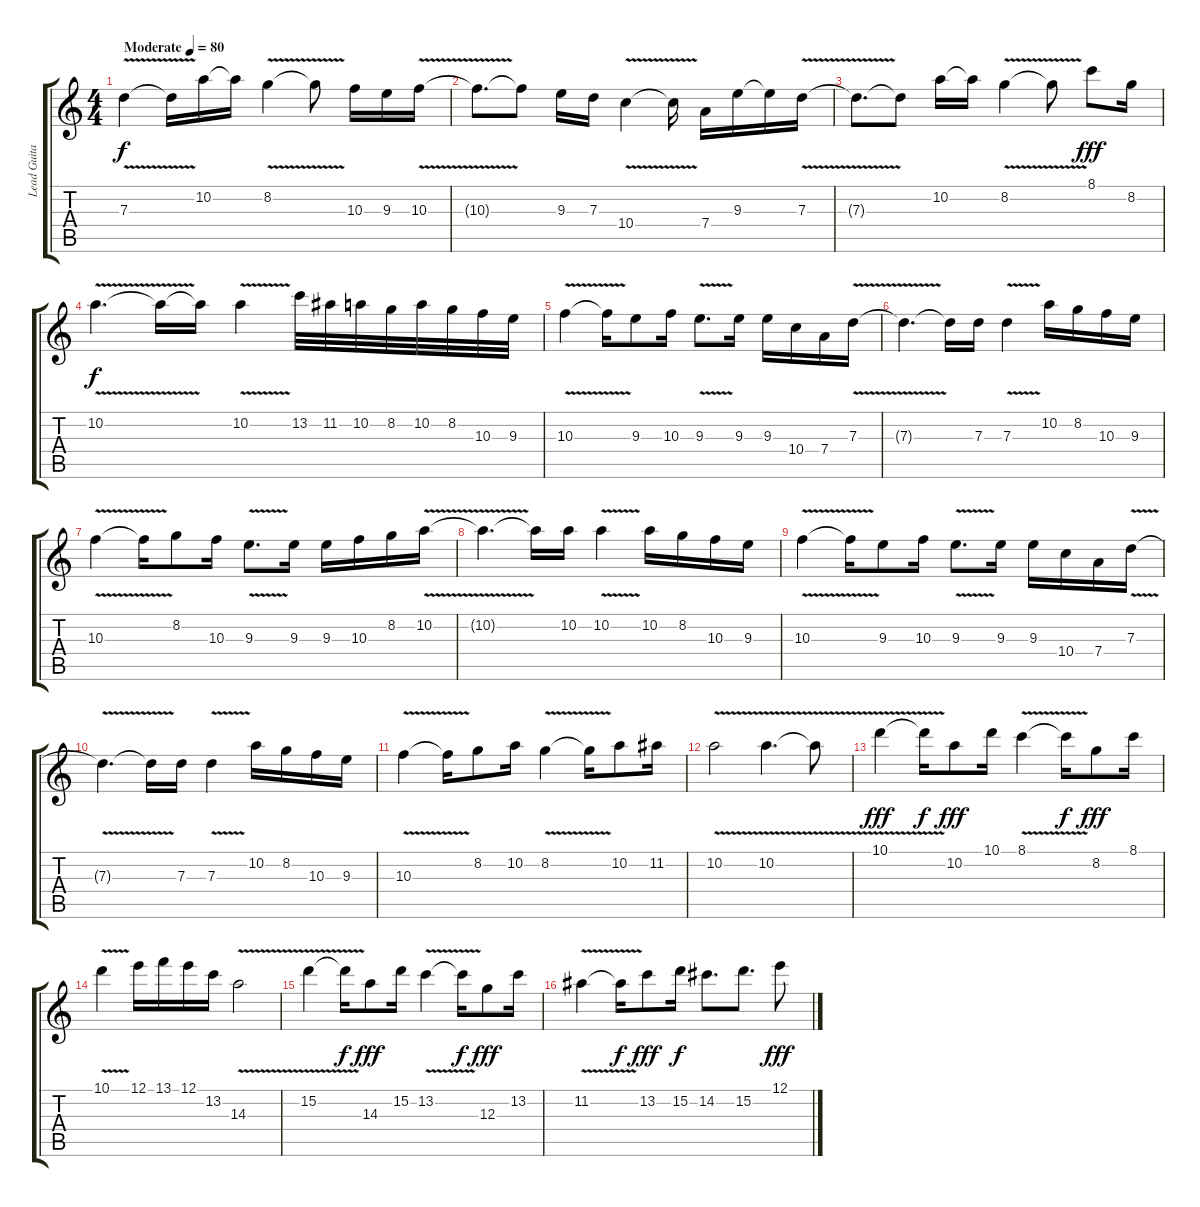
\track ("Lead Guitar" "Lead Guita") {instrument distortionguitar}
\staff {score tabs}
\tuning (E4 B3 G3 D3 A2 E2) {hide}
\ts (4 4)
\tempo (80 "Moderate")
\clef g2
\ks c
7.3{v}.4{dy f instrument distortionguitar} 7.3{t}.16 10.2.16 10.2{t}.16 8.2{v}.4 8.2{t}.8 10.3.16 9.3.16 10.3{v}.16 |
10.3{t}.8{d} 10.3{t}.8 9.3.16 7.3.16 10.4{v}.4 10.4{t}.16 7.4.16 9.3.16 9.3{t}.16 7.3{v}.16 |
7.3{t}.8{d} 7.3{t}.8 10.2.16 10.2{t}.16 8.2{v}.4 8.2{t}.8 8.1.8{dy fff} 8.2.16 |
10.2{v}.4{d dy f} 10.2{t}.16 10.2{t}.16 10.2{v}.4 13.2.32 11.2.32 10.2.32 8.2.32 10.2.32 8.2.32 10.3.32 9.3.32 |
10.3{v}.4 10.3{t}.16 9.3.8 10.3.16 9.3{v}.8{d} 9.3.16 9.3.16 10.4.16 7.4.16 7.3{v}.16 |
7.3{t}.4{d} 7.3{t}.16 7.3.16 7.3{v}.4 10.2.16 8.2.16 10.3.16 9.3.16 |
10.3{v}.4 10.3{t}.16 8.2.8 10.3.16 9.3{v}.8{d} 9.3.16 9.3.16 10.3.16 8.2.16 10.2{v}.16 |
10.2{t}.4{d} 10.2{t}.16 10.2.16 10.2{v}.4 10.2.16 8.2.16 10.3.16 9.3.16 |
10.3{v}.4 10.3{t}.16 9.3.8 10.3.16 9.3{v}.8{d} 9.3.16 9.3.16 10.4.16 7.4.16 7.3{v}.16 |
7.3{v t}.4{d} 7.3{t}.16 7.3.16 7.3{v}.4 10.2.16 8.2.16 10.3.16 9.3.16 |
10.3{v}.4 10.3{t}.16 8.2.8 10.2.16 8.2{v}.4 8.2{t}.16 10.2.8 11.2.16 |
10.2{v}.2 10.2{v}.4{d} 10.2{t}.8 |
10.1{v}.4{dy fff} 10.1{t}.16{dy f} 10.2.8{dy fff} 10.1.16 8.1{v}.4 8.1{t}.16{dy f} 8.2.8{dy fff} 8.1.16 |
10.1{v}.4 12.1.16 13.1.16 12.1.16 13.2.16 14.3{v}.2 |
15.2{v}.4 15.2{t}.16{dy f} 14.3.8{dy fff} 15.2.16 13.2{v}.4 13.2{t}.16{dy f} 12.3.8{dy fff} 13.2.16 |
11.2{v}.4 11.2{t}.16{dy f} 13.2.8{dy fff} 15.2.16{dy f} 14.2.8{d} 15.2.8{d} 12.1.8{dy fff}
